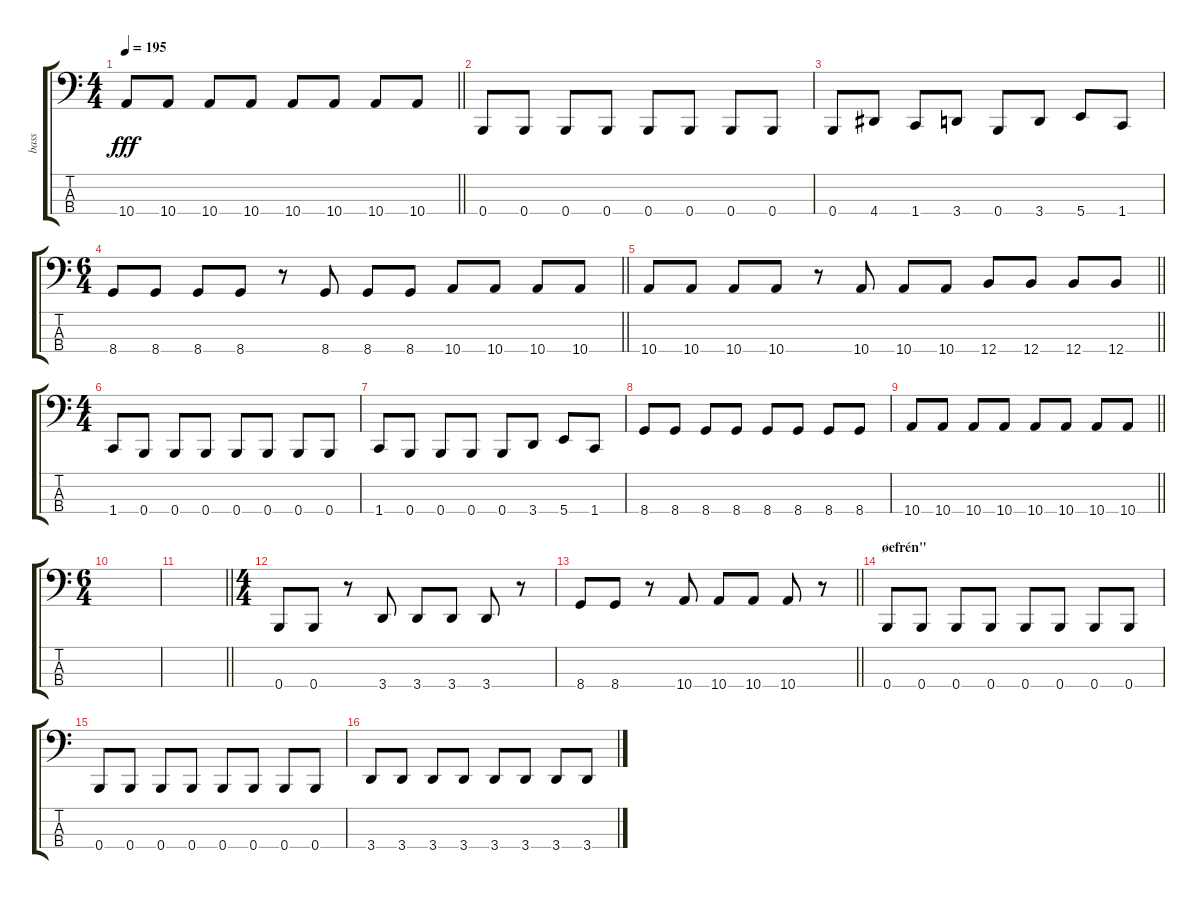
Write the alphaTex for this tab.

\track ("bass" "bass") {instrument electricbasspick}
\staff {score tabs}
\tuning (E2 B1 Gb1 B0) {hide}
\ts (4 4)
\tempo 195
\clef f4
\barLineRight lightlight
\ks c
10.4.8{dy fff} 10.4.8 10.4.8 10.4.8 10.4.8 10.4.8 10.4.8 10.4.8 |
\section ("" "")
0.4.8 0.4.8 0.4.8 0.4.8 0.4.8 0.4.8 0.4.8 0.4.8 |
0.4.8 4.4.8 1.4.8 3.4.8 0.4.8 3.4.8 5.4.8 1.4.8 |
\ts (6 4)
\barLineRight lightlight
8.4.8 8.4.8 8.4.8 8.4.8 r.8 8.4.8 8.4.8 8.4.8 10.4.8 10.4.8 10.4.8 10.4.8 |
\barLineRight lightlight
10.4.8 10.4.8 10.4.8 10.4.8 r.8 10.4.8 10.4.8 10.4.8 12.4.8 12.4.8 12.4.8 12.4.8 |
\ts (4 4)
1.4.8 0.4.8 0.4.8 0.4.8 0.4.8 0.4.8 0.4.8 0.4.8 |
1.4.8 0.4.8 0.4.8 0.4.8 0.4.8 3.4.8 5.4.8 1.4.8 |
8.4.8 8.4.8 8.4.8 8.4.8 8.4.8 8.4.8 8.4.8 8.4.8 |
\barLineRight lightlight
10.4.8 10.4.8 10.4.8 10.4.8 10.4.8 10.4.8 10.4.8 10.4.8 |
\ts (6 4)
\section ("" "")
|
\barLineRight lightlight
|
\ts (4 4)
\section ("" "")
0.4.8 0.4.8 r.8 3.4.8 3.4.8 3.4.8 3.4.8 r.8 |
\barLineRight lightlight
8.4.8 8.4.8 r.8 10.4.8 10.4.8 10.4.8 10.4.8 r.8 |
\section ("" "øefrén\"")
0.4.8 0.4.8 0.4.8 0.4.8 0.4.8 0.4.8 0.4.8 0.4.8 |
0.4.8 0.4.8 0.4.8 0.4.8 0.4.8 0.4.8 0.4.8 0.4.8 |
3.4.8 3.4.8 3.4.8 3.4.8 3.4.8 3.4.8 3.4.8 3.4.8
